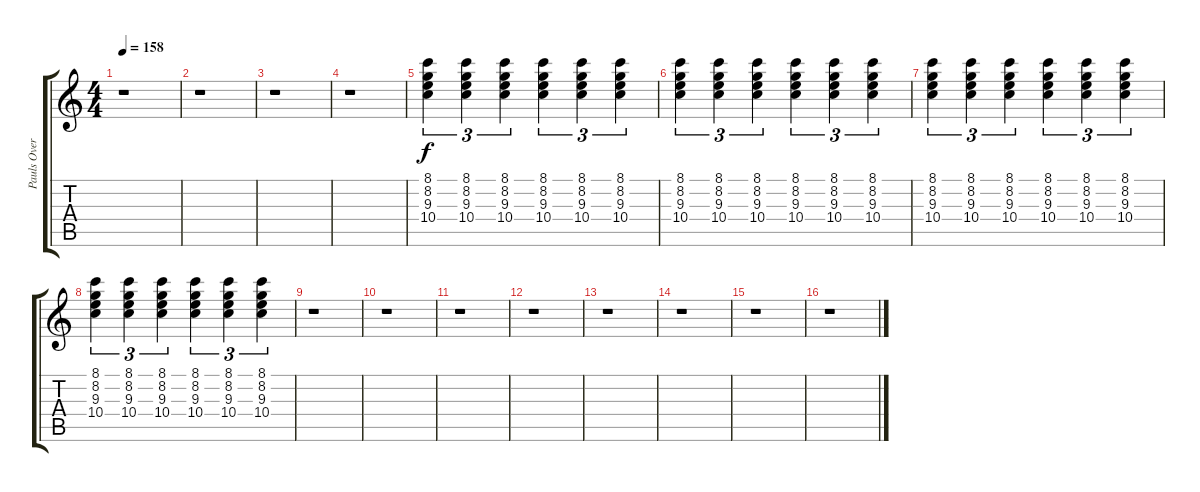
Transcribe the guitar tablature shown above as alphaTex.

\track ("Pauls Overdub" "Pauls Over") {instrument distortionguitar}
\staff {score tabs}
\tuning (E4 B3 G3 D3 A2 E2) {hide}
\ts (4 4)
\tempo 158
\clef g2
\ks c
r.1{dy f} |
r.1 |
r.1 |
r.1 |
(8.1 8.2 9.3 10.4).4{tu (3 2)} (8.1 8.2 9.3 10.4).4{tu (3 2)} (8.1 8.2 9.3 10.4).4{tu (3 2)} (8.1 8.2 9.3 10.4).4{tu (3 2)} (8.1 8.2 9.3 10.4).4{tu (3 2)} (8.1 8.2 9.3 10.4).4{tu (3 2)} |
(8.1 8.2 9.3 10.4).4{tu (3 2)} (8.1 8.2 9.3 10.4).4{tu (3 2)} (8.1 8.2 9.3 10.4).4{tu (3 2)} (8.1 8.2 9.3 10.4).4{tu (3 2)} (8.1 8.2 9.3 10.4).4{tu (3 2)} (8.1 8.2 9.3 10.4).4{tu (3 2)} |
(8.1 8.2 9.3 10.4).4{tu (3 2)} (8.1 8.2 9.3 10.4).4{tu (3 2)} (8.1 8.2 9.3 10.4).4{tu (3 2)} (8.1 8.2 9.3 10.4).4{tu (3 2)} (8.1 8.2 9.3 10.4).4{tu (3 2)} (8.1 8.2 9.3 10.4).4{tu (3 2)} |
(8.1 8.2 9.3 10.4).4{tu (3 2)} (8.1 8.2 9.3 10.4).4{tu (3 2)} (8.1 8.2 9.3 10.4).4{tu (3 2)} (8.1 8.2 9.3 10.4).4{tu (3 2)} (8.1 8.2 9.3 10.4).4{tu (3 2)} (8.1 8.2 9.3 10.4).4{tu (3 2)} |
r.1 |
r.1 |
r.1 |
r.1 |
r.1 |
r.1 |
r.1 |
r.1
